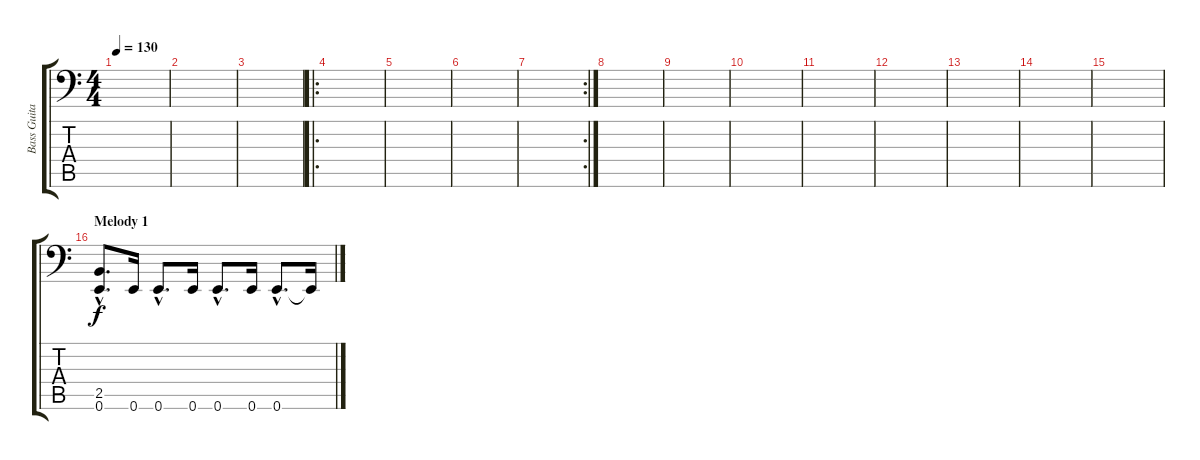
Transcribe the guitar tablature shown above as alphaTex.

\track ("Bass Guitar - Rhythm" "Bass Guita") {instrument electricbasspick}
\staff {score tabs}
\tuning (E3 B2 G2 D2 A1 E1) {hide}
\ts (4 4)
\tempo 130
\clef f4
\ks c
|
|
|
\ro
|
|
|
\rc 2
|
|
|
|
|
|
|
|
|
\section ("" "Melody 1")
(2.5{hac} 0.6{hac}).8{d} 0.6.16 0.6{hac}.8{d} 0.6.16 0.6{hac}.8{d} 0.6.16 0.6{hac}.8{d} 0.6{t}.16
